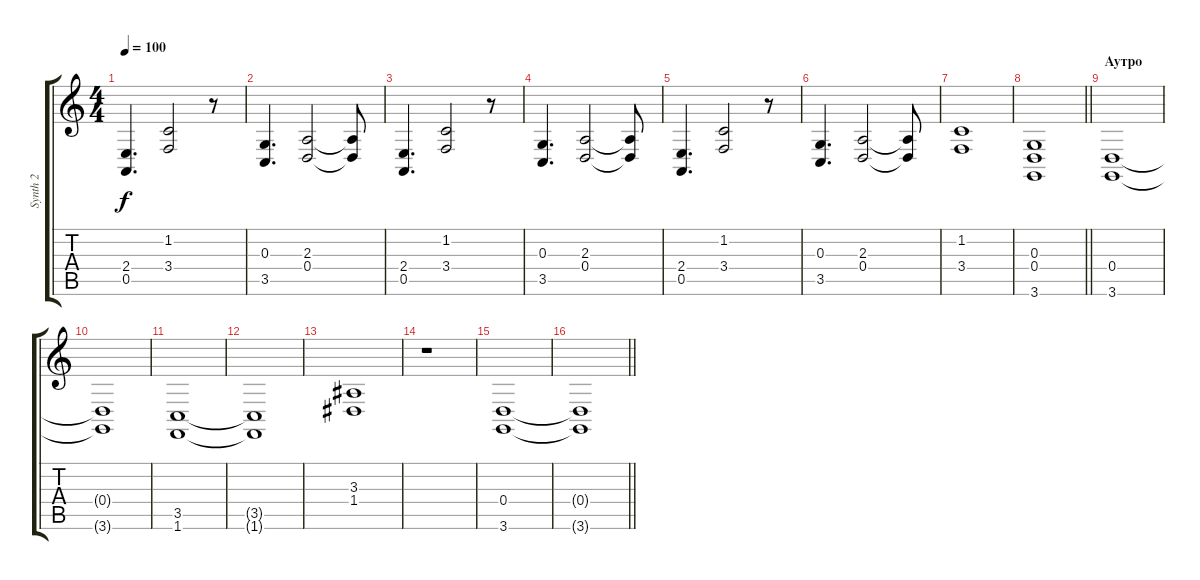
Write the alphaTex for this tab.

\track ("Synth 2" "Synth 2") {instrument pad2warm}
\staff {score tabs}
\tuning (E4 B3 G3 D3 A2 E2) {hide}
\ts (4 4)
\tempo 100
\clef g2
\ks c
(2.4 0.5).4{d dy f} (1.2 3.4).2 r.8 |
(0.3 3.5).4{d} (2.3 0.4).2 (2.3{t} 0.4{t}).8 |
(2.4 0.5).4{d} (1.2 3.4).2 r.8 |
(0.3 3.5).4{d} (2.3 0.4).2 (2.3{t} 0.4{t}).8 |
(2.4 0.5).4{d} (1.2 3.4).2 r.8 |
(0.3 3.5).4{d} (2.3 0.4).2 (2.3{t} 0.4{t}).8 |
(1.2 3.4).1 |
\barLineRight lightlight
(0.3 0.4 3.6).1 |
\section ("" "Аутро")
(0.4 3.6).1 |
(0.4{t} 3.6{t}).1 |
(3.5 1.6).1 |
(3.5{t} 1.6{t}).1 |
(3.3 1.4).1 |
r.1 |
(0.4 3.6).1 |
\barLineRight lightlight
(0.4{t} 3.6{t}).1
